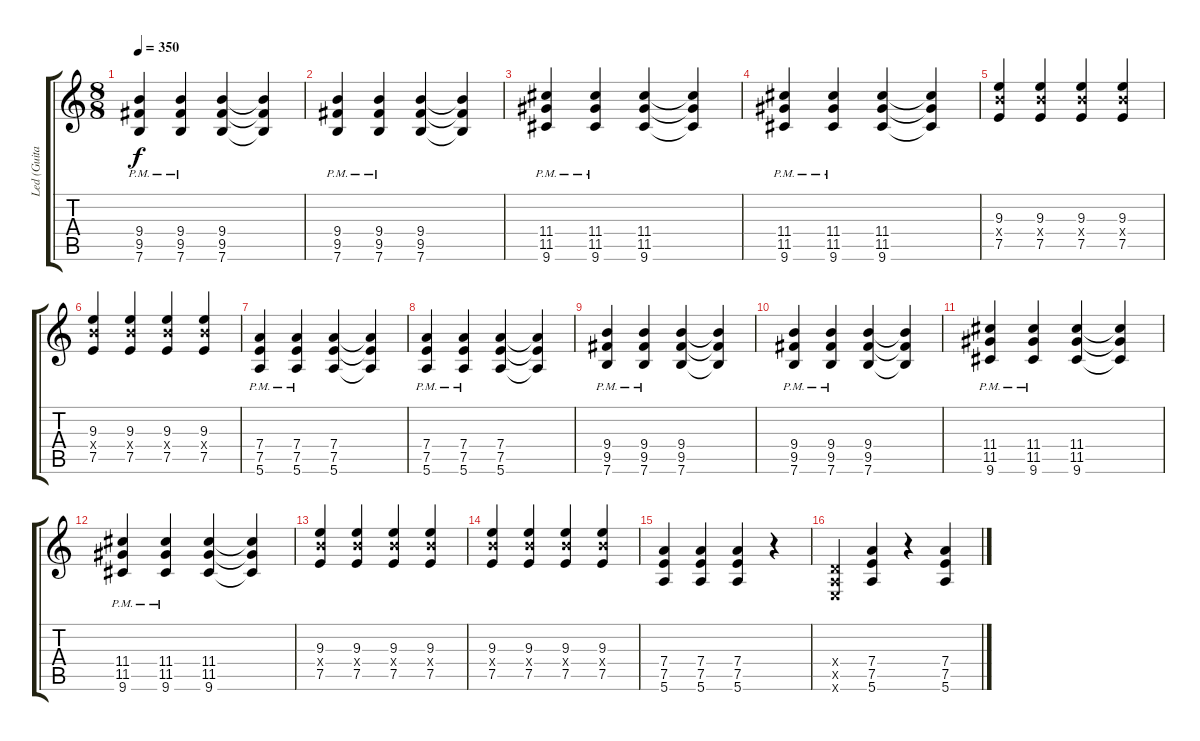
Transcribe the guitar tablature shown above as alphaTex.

\track ("Led (Guitar 2)" "Led (Guita") {instrument electricguitarjazz}
\staff {score tabs}
\tuning (E4 B3 G3 D3 A2 E2) {hide}
\ts (8 8)
\tempo 350
\clef g2
\ks c
(9.4{pm} 9.5 7.6).4{dy f} (9.4{pm} 9.5 7.6).4 (9.4 9.5 7.6).4 (9.4{t} 9.5{t} 7.6{t}).4 |
(9.4{pm} 9.5 7.6).4 (9.4{pm} 9.5 7.6).4 (9.4 9.5 7.6).4 (9.4{t} 9.5{t} 7.6{t}).4 |
(11.4{pm} 11.5 9.6).4 (11.4{pm} 11.5 9.6).4 (11.4 11.5 9.6).4 (11.4{t} 11.5{t} 9.6{t}).4 |
(11.4{pm} 11.5 9.6).4 (11.4{pm} 11.5 9.6).4 (11.4 11.5 9.6).4 (11.4{t} 11.5{t} 9.6{t}).4 |
(9.3 9.4{x} 7.5).4 (9.3 9.4{x} 7.5).4 (9.3 9.4{x} 7.5).4 (9.3 9.4{x} 7.5).4 |
(9.3 9.4{x} 7.5).4 (9.3 9.4{x} 7.5).4 (9.3 9.4{x} 7.5).4 (9.3 9.4{x} 7.5).4 |
(7.4{pm} 7.5 5.6).4 (7.4{pm} 7.5 5.6).4 (7.4 7.5 5.6).4 (7.4{t} 7.5{t} 5.6{t}).4 |
(7.4{pm} 7.5 5.6).4 (7.4{pm} 7.5 5.6).4 (7.4 7.5 5.6).4 (7.4{t} 7.5{t} 5.6{t}).4 |
(9.4{pm} 9.5 7.6).4 (9.4{pm} 9.5 7.6).4 (9.4 9.5 7.6).4 (9.4{t} 9.5{t} 7.6{t}).4 |
(9.4{pm} 9.5 7.6).4 (9.4{pm} 9.5 7.6).4 (9.4 9.5 7.6).4 (9.4{t} 9.5{t} 7.6{t}).4 |
(11.4{pm} 11.5 9.6).4 (11.4{pm} 11.5 9.6).4 (11.4 11.5 9.6).4 (11.4{t} 11.5{t} 9.6{t}).4 |
(11.4{pm} 11.5 9.6).4 (11.4{pm} 11.5 9.6).4 (11.4 11.5 9.6).4 (11.4{t} 11.5{t} 9.6{t}).4 |
(9.3 9.4{x} 7.5).4 (9.3 9.4{x} 7.5).4 (9.3 9.4{x} 7.5).4 (9.3 9.4{x} 7.5).4 |
(9.3 9.4{x} 7.5).4 (9.3 9.4{x} 7.5).4 (9.3 9.4{x} 7.5).4 (9.3 9.4{x} 7.5).4 |
(7.4 7.5 5.6).4 (7.4 7.5 5.6).4 (7.4 7.5 5.6).4 r.4 |
(0.4{x} 0.5{x} 0.6{x}).4 (7.4 7.5 5.6).4 r.4 (7.4 7.5 5.6).4
